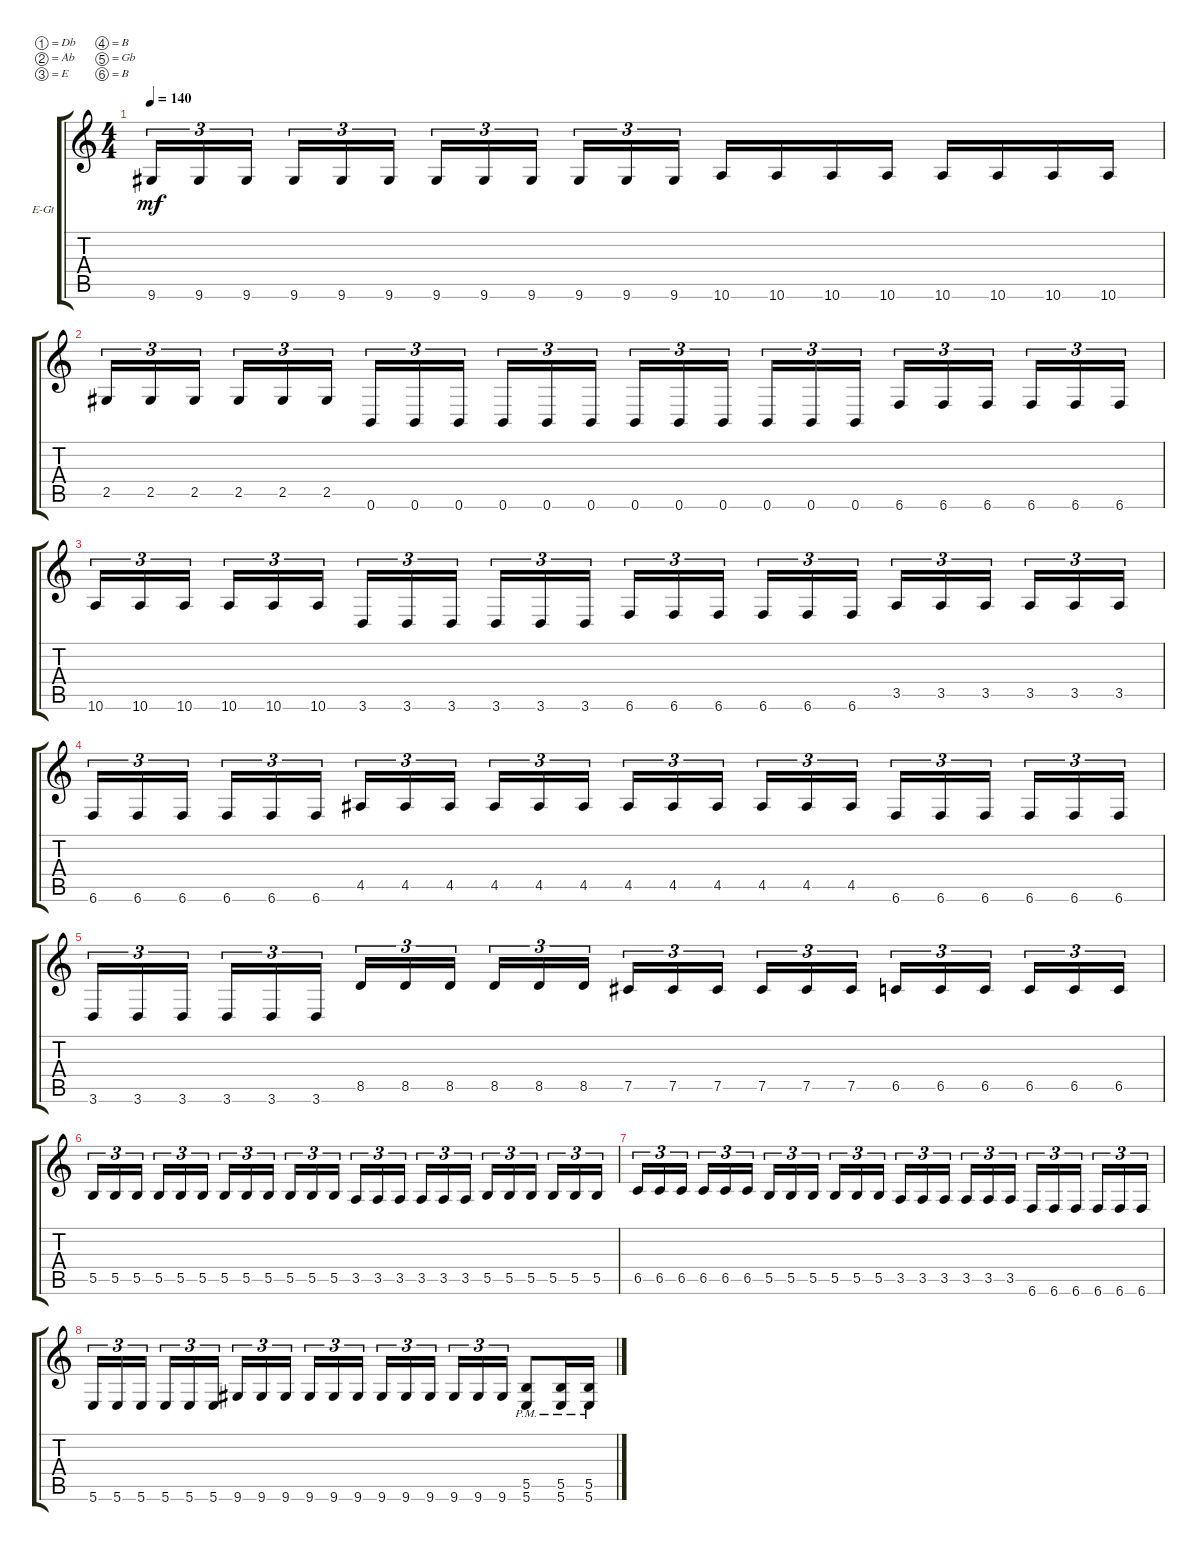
\defaultSystemsLayout 4
\bracketExtendMode groupsimilarinstruments
\firstSystemTrackNameOrientation horizontal
\otherSystemsTrackNameOrientation horizontal
\track ("Electric Guitar" "E-Gt") {instrument distortionguitar}
\staff {score tabs}
\tuning (Db4 Ab3 E3 B2 Gb2 B1)
\ts (4 4)
\tempo 140
\clef g2
\ks c
9.6.16{tu (3 2) dy mf} 9.6.16{tu (3 2)} 9.6.16{tu (3 2)} 9.6.16{tu (3 2)} 9.6.16{tu (3 2)} 9.6.16{tu (3 2)} 9.6.16{tu (3 2)} 9.6.16{tu (3 2)} 9.6.16{tu (3 2)} 9.6.16{tu (3 2)} 9.6.16{tu (3 2)} 9.6.16{tu (3 2)} 10.6.16 10.6.16 10.6.16 10.6.16 10.6.16 10.6.16 10.6.16 10.6.16 |
2.5.16{tu (3 2)} 2.5.16{tu (3 2)} 2.5.16{tu (3 2)} 2.5.16{tu (3 2)} 2.5.16{tu (3 2)} 2.5.16{tu (3 2)} 0.6.16{tu (3 2)} 0.6.16{tu (3 2)} 0.6.16{tu (3 2)} 0.6.16{tu (3 2)} 0.6.16{tu (3 2)} 0.6.16{tu (3 2)} 0.6.16{tu (3 2)} 0.6.16{tu (3 2)} 0.6.16{tu (3 2)} 0.6.16{tu (3 2)} 0.6.16{tu (3 2)} 0.6.16{tu (3 2)} 6.6.16{tu (3 2)} 6.6.16{tu (3 2)} 6.6.16{tu (3 2)} 6.6.16{tu (3 2)} 6.6.16{tu (3 2)} 6.6.16{tu (3 2)} |
10.6.16{tu (3 2)} 10.6.16{tu (3 2)} 10.6.16{tu (3 2)} 10.6.16{tu (3 2)} 10.6.16{tu (3 2)} 10.6.16{tu (3 2)} 3.6.16{tu (3 2)} 3.6.16{tu (3 2)} 3.6.16{tu (3 2)} 3.6.16{tu (3 2)} 3.6.16{tu (3 2)} 3.6.16{tu (3 2)} 6.6.16{tu (3 2)} 6.6.16{tu (3 2)} 6.6.16{tu (3 2)} 6.6.16{tu (3 2)} 6.6.16{tu (3 2)} 6.6.16{tu (3 2)} 3.5.16{tu (3 2)} 3.5.16{tu (3 2)} 3.5.16{tu (3 2)} 3.5.16{tu (3 2)} 3.5.16{tu (3 2)} 3.5.16{tu (3 2)} |
6.6.16{tu (3 2)} 6.6.16{tu (3 2)} 6.6.16{tu (3 2)} 6.6.16{tu (3 2)} 6.6.16{tu (3 2)} 6.6.16{tu (3 2)} 4.5.16{tu (3 2)} 4.5.16{tu (3 2)} 4.5.16{tu (3 2)} 4.5.16{tu (3 2)} 4.5.16{tu (3 2)} 4.5.16{tu (3 2)} 4.5.16{tu (3 2)} 4.5.16{tu (3 2)} 4.5.16{tu (3 2)} 4.5.16{tu (3 2)} 4.5.16{tu (3 2)} 4.5.16{tu (3 2)} 6.6.16{tu (3 2)} 6.6.16{tu (3 2)} 6.6.16{tu (3 2)} 6.6.16{tu (3 2)} 6.6.16{tu (3 2)} 6.6.16{tu (3 2)} |
3.6.16{tu (3 2)} 3.6.16{tu (3 2)} 3.6.16{tu (3 2)} 3.6.16{tu (3 2)} 3.6.16{tu (3 2)} 3.6.16{tu (3 2)} 8.5.16{tu (3 2)} 8.5.16{tu (3 2)} 8.5.16{tu (3 2)} 8.5.16{tu (3 2)} 8.5.16{tu (3 2)} 8.5.16{tu (3 2)} 7.5.16{tu (3 2)} 7.5.16{tu (3 2)} 7.5.16{tu (3 2)} 7.5.16{tu (3 2)} 7.5.16{tu (3 2)} 7.5.16{tu (3 2)} 6.5.16{tu (3 2)} 6.5.16{tu (3 2)} 6.5.16{tu (3 2)} 6.5.16{tu (3 2)} 6.5.16{tu (3 2)} 6.5.16{tu (3 2)} |
5.5.16{tu (3 2)} 5.5.16{tu (3 2)} 5.5.16{tu (3 2)} 5.5.16{tu (3 2)} 5.5.16{tu (3 2)} 5.5.16{tu (3 2)} 5.5.16{tu (3 2)} 5.5.16{tu (3 2)} 5.5.16{tu (3 2)} 5.5.16{tu (3 2)} 5.5.16{tu (3 2)} 5.5.16{tu (3 2)} 3.5.16{tu (3 2)} 3.5.16{tu (3 2)} 3.5.16{tu (3 2)} 3.5.16{tu (3 2)} 3.5.16{tu (3 2)} 3.5.16{tu (3 2)} 5.5.16{tu (3 2)} 5.5.16{tu (3 2)} 5.5.16{tu (3 2)} 5.5.16{tu (3 2)} 5.5.16{tu (3 2)} 5.5.16{tu (3 2)} |
6.5.16{tu (3 2)} 6.5.16{tu (3 2)} 6.5.16{tu (3 2)} 6.5.16{tu (3 2)} 6.5.16{tu (3 2)} 6.5.16{tu (3 2)} 5.5.16{tu (3 2)} 5.5.16{tu (3 2)} 5.5.16{tu (3 2)} 5.5.16{tu (3 2)} 5.5.16{tu (3 2)} 5.5.16{tu (3 2)} 3.5.16{tu (3 2)} 3.5.16{tu (3 2)} 3.5.16{tu (3 2)} 3.5.16{tu (3 2)} 3.5.16{tu (3 2)} 3.5.16{tu (3 2)} 6.6.16{tu (3 2)} 6.6.16{tu (3 2)} 6.6.16{tu (3 2)} 6.6.16{tu (3 2)} 6.6.16{tu (3 2)} 6.6.16{tu (3 2)} |
5.6.16{tu (3 2)} 5.6.16{tu (3 2)} 5.6.16{tu (3 2)} 5.6.16{tu (3 2)} 5.6.16{tu (3 2)} 5.6.16{tu (3 2)} 9.6.16{tu (3 2)} 9.6.16{tu (3 2)} 9.6.16{tu (3 2)} 9.6.16{tu (3 2)} 9.6.16{tu (3 2)} 9.6.16{tu (3 2)} 9.6.16{tu (3 2)} 9.6.16{tu (3 2)} 9.6.16{tu (3 2)} 9.6.16{tu (3 2)} 9.6.16{tu (3 2)} 9.6.16{tu (3 2)} (5.6{pm} 5.5{pm}).8 (5.6{pm} 5.5{pm}).16 (5.6{pm} 5.5{pm}).16
